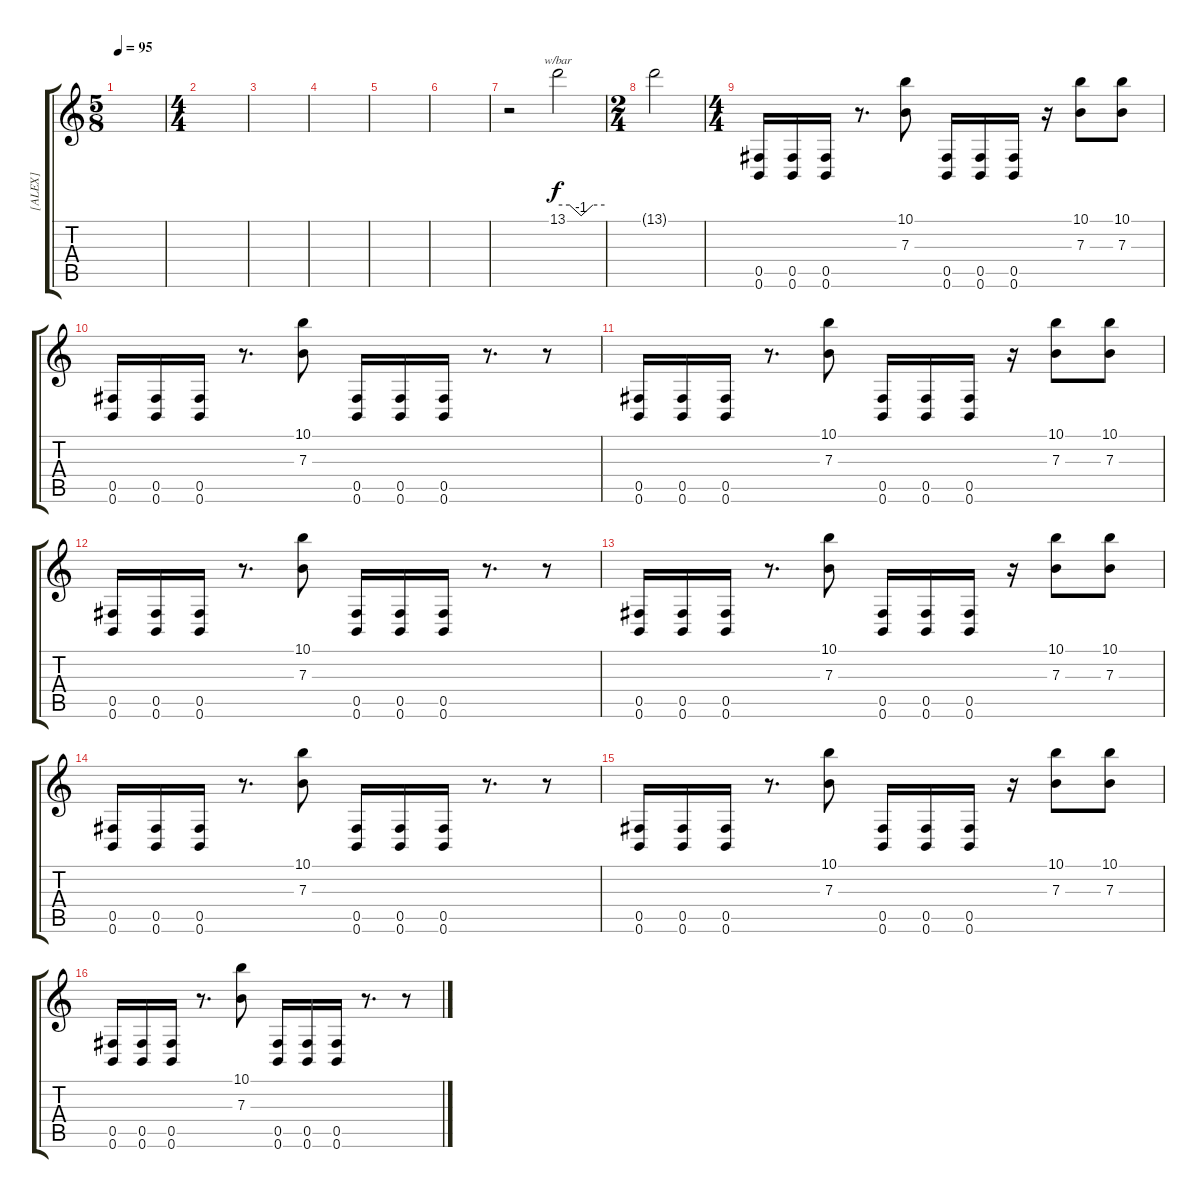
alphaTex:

\track ("[ALEX]" "[ALEX]") {instrument distortionguitar}
\staff {score tabs}
\tuning (Db4 Ab3 E3 B2 Gb2 B1) {hide}
\ts (5 8)
\tempo 95
\clef g2
\ks c
|
\ts (4 4)
|
|
|
|
|
r.2 13.1.2{tbe (custom default 0 0 15 0 30 -4 45 0 60 0)} |
\ts (2 4)
13.1{t}.2 |
\ts (4 4)
(0.5 0.6).16 (0.5 0.6).16 (0.5 0.6).16 r.8{d} (10.1 7.3).8 (0.5 0.6).16 (0.5 0.6).16 (0.5 0.6).16 r.16 (10.1 7.3).8 (10.1 7.3).8 |
(0.5 0.6).16 (0.5 0.6).16 (0.5 0.6).16 r.8{d} (10.1 7.3).8 (0.5 0.6).16 (0.5 0.6).16 (0.5 0.6).16 r.8{d} r.8 |
(0.5 0.6).16 (0.5 0.6).16 (0.5 0.6).16 r.8{d} (10.1 7.3).8 (0.5 0.6).16 (0.5 0.6).16 (0.5 0.6).16 r.16 (10.1 7.3).8 (10.1 7.3).8 |
(0.5 0.6).16 (0.5 0.6).16 (0.5 0.6).16 r.8{d} (10.1 7.3).8 (0.5 0.6).16 (0.5 0.6).16 (0.5 0.6).16 r.8{d} r.8 |
(0.5 0.6).16 (0.5 0.6).16 (0.5 0.6).16 r.8{d} (10.1 7.3).8 (0.5 0.6).16 (0.5 0.6).16 (0.5 0.6).16 r.16 (10.1 7.3).8 (10.1 7.3).8 |
(0.5 0.6).16 (0.5 0.6).16 (0.5 0.6).16 r.8{d} (10.1 7.3).8 (0.5 0.6).16 (0.5 0.6).16 (0.5 0.6).16 r.8{d} r.8 |
(0.5 0.6).16 (0.5 0.6).16 (0.5 0.6).16 r.8{d} (10.1 7.3).8 (0.5 0.6).16 (0.5 0.6).16 (0.5 0.6).16 r.16 (10.1 7.3).8 (10.1 7.3).8 |
(0.5 0.6).16 (0.5 0.6).16 (0.5 0.6).16 r.8{d} (10.1 7.3).8 (0.5 0.6).16 (0.5 0.6).16 (0.5 0.6).16 r.8{d} r.8
